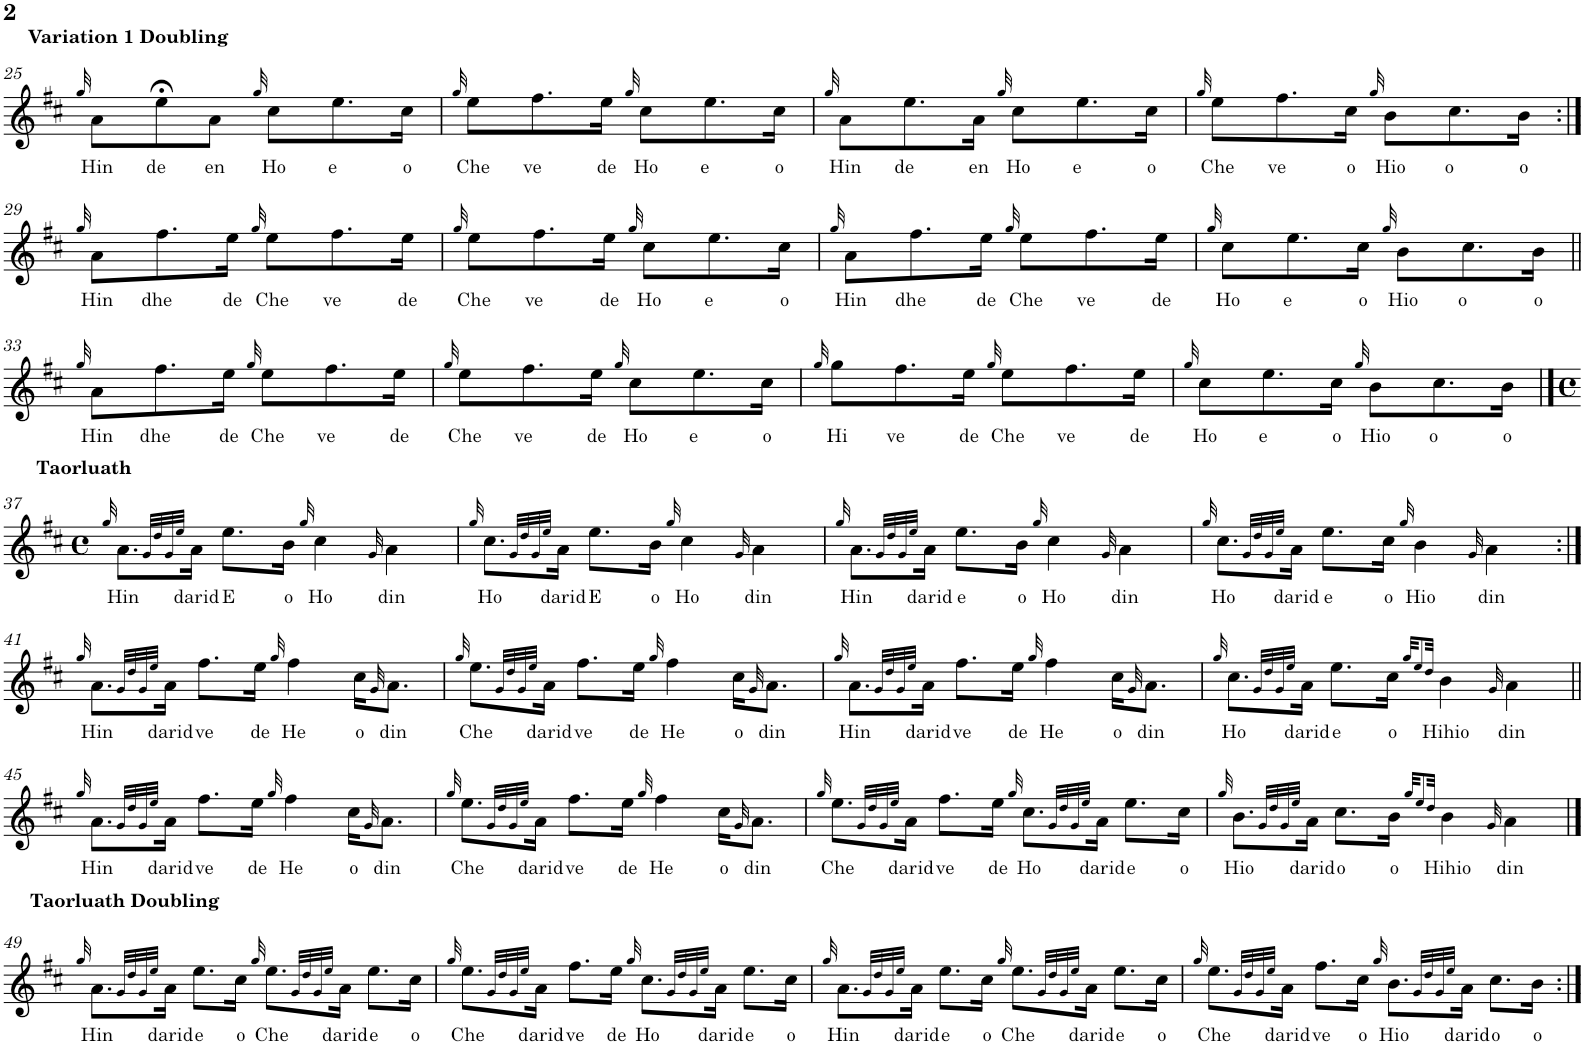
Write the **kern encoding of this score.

**kern	**text
*part1	*part1
*staff1	*staff1
*I"Piano	*
*I'Pno.	*
!!LO:PB:g=z
*clefG2	*
*k[f#c#]	*
*M6/8	*
=25	=25
32qgg/	.
!LO:TX:a:B:t=Variation 1 Doubling	!
!	!LO:LY:b
8a\L	Hin
!	!LO:LY:b
8cc#;<\	de
!	!LO:LY:b
8a\J	en
32qgg/	.
!	!LO:LY:b
8cc#\L	Ho
!	!LO:LY:b
8.cc#\	e
!	!LO:LY:b
16cc#\Jk	o
=26	=26
32qgg/	.
!	!LO:LY:b
8ee\L	Che
!	!LO:LY:b
8.dd\	ve
!	!LO:LY:b
16ee\Jk	de
32qgg/	.
!	!LO:LY:b
8cc#\L	Ho
!	!LO:LY:b
8.cc#\	e
!	!LO:LY:b
16cc#\Jk	o
=27	=27
32qgg/	.
!	!LO:LY:b
8a\L	Hin
!	!LO:LY:b
8.cc#\	de
!	!LO:LY:b
16a\Jk	en
32qgg/	.
!	!LO:LY:b
8cc#\L	Ho
!	!LO:LY:b
8.cc#\	e
!	!LO:LY:b
16cc#\Jk	o
=28	=28
32qgg/	.
!	!LO:LY:b
8ee\L	Che
!	!LO:LY:b
8.dd\	ve
!	!LO:LY:b
16cc#\Jk	o
32qgg/	.
!	!LO:LY:b
8b\L	Hio
!	!LO:LY:b
8.a\	o
!	!LO:LY:b
16b\Jk	o
!!LO:LB:g=z
=29:|!	=29:|!
32qgg/	.
!	!LO:LY:b
8a\L	Hin
!	!LO:LY:b
8.dd\	dhe
!	!LO:LY:b
16ee\Jk	de
32qgg/	.
!	!LO:LY:b
8ee\L	Che
!	!LO:LY:b
8.dd\	ve
!	!LO:LY:b
16ee\Jk	de
=30	=30
32qgg/	.
!	!LO:LY:b
8ee\L	Che
!	!LO:LY:b
8.dd\	ve
!	!LO:LY:b
16ee\Jk	de
32qgg/	.
!	!LO:LY:b
8cc#\L	Ho
!	!LO:LY:b
8.cc#\	e
!	!LO:LY:b
16cc#\Jk	o
=31	=31
32qgg/	.
!	!LO:LY:b
8a\L	Hin
!	!LO:LY:b
8.dd\	dhe
!	!LO:LY:b
16ee\Jk	de
32qgg/	.
!	!LO:LY:b
8ee\L	Che
!	!LO:LY:b
8.dd\	ve
!	!LO:LY:b
16ee\Jk	de
=32	=32
32qgg/	.
!	!LO:LY:b
8cc#\L	Ho
!	!LO:LY:b
8.cc#\	e
!	!LO:LY:b
16cc#\Jk	o
32qgg/	.
!	!LO:LY:b
8b\L	Hio
!	!LO:LY:b
8.a\	o
!	!LO:LY:b
16b\Jk	o
!!LO:LB:g=z
=33||	=33||
32qgg/	.
!	!LO:LY:b
8a\L	Hin
!	!LO:LY:b
8.dd\	dhe
!	!LO:LY:b
16ee\Jk	de
32qgg/	.
!	!LO:LY:b
8ee\L	Che
!	!LO:LY:b
8.dd\	ve
!	!LO:LY:b
16ee\Jk	de
=34	=34
32qgg/	.
!	!LO:LY:b
8ee\L	Che
!	!LO:LY:b
8.dd\	ve
!	!LO:LY:b
16ee\Jk	de
32qgg/	.
!	!LO:LY:b
8cc#\L	Ho
!	!LO:LY:b
8.cc#\	e
!	!LO:LY:b
16cc#\Jk	o
=35	=35
32qgg/	.
!	!LO:LY:b
8gg\L	Hi
!	!LO:LY:b
8.dd\	ve
!	!LO:LY:b
16ee\Jk	de
32qgg/	.
!	!LO:LY:b
8ee\L	Che
!	!LO:LY:b
8.dd\	ve
!	!LO:LY:b
16ee\Jk	de
=36	=36
32qgg/	.
!	!LO:LY:b
8cc#\L	Ho
!	!LO:LY:b
8.cc#\	e
!	!LO:LY:b
16cc#\Jk	o
32qgg/	.
!	!LO:LY:b
8b\L	Hio
!	!LO:LY:b
8.a\	o
!	!LO:LY:b
16b\Jk	o
!!LO:LB:g=z
==37	==37
*M4/4	*
*met(c)	*
32qgg/	.
!LO:TX:a:B:t=Taorluath	!
!	!LO:LY:b
8.a\L	Hin
32qg/LLL	.
32qdd/	.
32qg/	.
32qee/JJJ	.
!	!LO:LY:b
16a\Jk	darid
!	!LO:LY:b
8.ee\L	E
!	!LO:LY:b
16b\Jk	o
32qgg/	.
!	!LO:LY:b
4cc#\	Ho
32qg/	.
!	!LO:LY:b
4a\	din
=38	=38
32qgg/	.
!	!LO:LY:b
8.cc#\L	Ho
32qg/LLL	.
32qdd/	.
32qg/	.
32qee/JJJ	.
!	!LO:LY:b
16a\Jk	darid
!	!LO:LY:b
8.ee\L	E
!	!LO:LY:b
16b\Jk	o
32qgg/	.
!	!LO:LY:b
4cc#\	Ho
32qg/	.
!	!LO:LY:b
4a\	din
=39	=39
32qgg/	.
!	!LO:LY:b
8.a\L	Hin
32qg/LLL	.
32qdd/	.
32qg/	.
32qee/JJJ	.
!	!LO:LY:b
16a\Jk	darid
!	!LO:LY:b
8.ee\L	e
!	!LO:LY:b
16b\Jk	o
32qgg/	.
!	!LO:LY:b
4cc#\	Ho
32qg/	.
!	!LO:LY:b
4a\	din
=40	=40
32qgg/	.
!	!LO:LY:b
8.cc#\L	Ho
32qg/LLL	.
32qdd/	.
32qg/	.
32qee/JJJ	.
!	!LO:LY:b
16a\Jk	darid
!	!LO:LY:b
8.ee\L	e
!	!LO:LY:b
16cc#\Jk	o
32qgg/	.
!	!LO:LY:b
4b\	Hio
32qg/	.
!	!LO:LY:b
4a\	din
!!LO:LB:g=z
=41:|!	=41:|!
32qgg/	.
!	!LO:LY:b
8.a\L	Hin
32qg/LLL	.
32qdd/	.
32qg/	.
32qee/JJJ	.
!	!LO:LY:b
16a\Jk	darid
!	!LO:LY:b
8.ff#\L	ve
!	!LO:LY:b
16ee\Jk	de
32qgg/	.
!	!LO:LY:b
4ff#\	He
!	!LO:LY:b
16cc#\KL	o
32qg/	.
!	!LO:LY:b
8.a\J	din
=42	=42
32qgg/	.
!	!LO:LY:b
8.ee\L	Che
32qg/LLL	.
32qdd/	.
32qg/	.
32qee/JJJ	.
!	!LO:LY:b
16a\Jk	darid
!	!LO:LY:b
8.ff#\L	ve
!	!LO:LY:b
16ee\Jk	de
32qgg/	.
!	!LO:LY:b
4ff#\	He
!	!LO:LY:b
16cc#\KL	o
32qg/	.
!	!LO:LY:b
8.a\J	din
=43	=43
32qgg/	.
!	!LO:LY:b
8.a\L	Hin
32qg/LLL	.
32qdd/	.
32qg/	.
32qee/JJJ	.
!	!LO:LY:b
16a\Jk	darid
!	!LO:LY:b
8.ff#\L	ve
!	!LO:LY:b
16ee\Jk	de
32qgg/	.
!	!LO:LY:b
4ff#\	He
!	!LO:LY:b
16cc#\KL	o
32qg/	.
!	!LO:LY:b
8.a\J	din
=44	=44
32qgg/	.
!	!LO:LY:b
8.cc#\L	Ho
32qg/LLL	.
32qdd/	.
32qg/	.
32qee/JJJ	.
!	!LO:LY:b
16a\Jk	darid
!	!LO:LY:b
8.ee\L	e
!	!LO:LY:b
16cc#\Jk	o
32qgg/KKL	.
8qee/	.
32qdd/Jkk	.
!	!LO:LY:b
4b\	Hihio
32qg/	.
!	!LO:LY:b
4a\	din
!!LO:LB:g=z
=45||	=45||
32qgg/	.
!	!LO:LY:b
8.a\L	Hin
32qg/LLL	.
32qdd/	.
32qg/	.
32qee/JJJ	.
!	!LO:LY:b
16a\Jk	darid
!	!LO:LY:b
8.ff#\L	ve
!	!LO:LY:b
16ee\Jk	de
32qgg/	.
!	!LO:LY:b
4ff#\	He
!	!LO:LY:b
16cc#\KL	o
32qg/	.
!	!LO:LY:b
8.a\J	din
=46	=46
32qgg/	.
!	!LO:LY:b
8.ee\L	Che
32qg/LLL	.
32qdd/	.
32qg/	.
32qee/JJJ	.
!	!LO:LY:b
16a\Jk	darid
!	!LO:LY:b
8.ff#\L	ve
!	!LO:LY:b
16ee\Jk	de
32qgg/	.
!	!LO:LY:b
4ff#\	He
!	!LO:LY:b
16cc#\KL	o
32qg/	.
!	!LO:LY:b
8.a\J	din
=47	=47
32qgg/	.
!	!LO:LY:b
8.ee\L	Che
32qg/LLL	.
32qdd/	.
32qg/	.
32qee/JJJ	.
!	!LO:LY:b
16a\Jk	darid
!	!LO:LY:b
8.ff#\L	ve
!	!LO:LY:b
16ee\Jk	de
32qgg/	.
!	!LO:LY:b
8.cc#\L	Ho
32qg/LLL	.
32qdd/	.
32qg/	.
32qee/JJJ	.
!	!LO:LY:b
16a\Jk	darid
!	!LO:LY:b
8.ee\L	e
!	!LO:LY:b
16cc#\Jk	o
=48	=48
32qgg/	.
!	!LO:LY:b
8.b\L	Hio
32qg/LLL	.
32qdd/	.
32qg/	.
32qee/JJJ	.
!	!LO:LY:b
16a\Jk	darid
!	!LO:LY:b
8.cc#\L	o
!	!LO:LY:b
16b\Jk	o
32qgg/KKL	.
8qee/	.
32qdd/Jkk	.
!	!LO:LY:b
4b\	Hihio
32qg/	.
!	!LO:LY:b
4a\	din
!!LO:LB:g=z
==49	==49
32qgg/	.
!LO:TX:a:B:t=Taorluath Doubling	!
!	!LO:LY:b
8.a\L	Hin
32qg/LLL	.
32qdd/	.
32qg/	.
32qee/JJJ	.
!	!LO:LY:b
16a\Jk	darid
!	!LO:LY:b
8.ee\L	e
!	!LO:LY:b
16cc#\Jk	o
32qgg/	.
!	!LO:LY:b
8.ee\L	Che
32qg/LLL	.
32qdd/	.
32qg/	.
32qee/JJJ	.
!	!LO:LY:b
16a\Jk	darid
!	!LO:LY:b
8.ee\L	e
!	!LO:LY:b
16cc#\Jk	o
=50	=50
32qgg/	.
!	!LO:LY:b
8.ee\L	Che
32qg/LLL	.
32qdd/	.
32qg/	.
32qee/JJJ	.
!	!LO:LY:b
16a\Jk	darid
!	!LO:LY:b
8.ff#\L	ve
!	!LO:LY:b
16ee\Jk	de
32qgg/	.
!	!LO:LY:b
8.cc#\L	Ho
32qg/LLL	.
32qdd/	.
32qg/	.
32qee/JJJ	.
!	!LO:LY:b
16a\Jk	darid
!	!LO:LY:b
8.ee\L	e
!	!LO:LY:b
16cc#\Jk	o
=51	=51
32qgg/	.
!	!LO:LY:b
8.a\L	Hin
32qg/LLL	.
32qdd/	.
32qg/	.
32qee/JJJ	.
!	!LO:LY:b
16a\Jk	darid
!	!LO:LY:b
8.ee\L	e
!	!LO:LY:b
16cc#\Jk	o
32qgg/	.
!	!LO:LY:b
8.ee\L	Che
32qg/LLL	.
32qdd/	.
32qg/	.
32qee/JJJ	.
!	!LO:LY:b
16a\Jk	darid
!	!LO:LY:b
8.ee\L	e
!	!LO:LY:b
16cc#\Jk	o
=52	=52
32qgg/	.
!	!LO:LY:b
8.ee\L	Che
32qg/LLL	.
32qdd/	.
32qg/	.
32qee/JJJ	.
!	!LO:LY:b
16a\Jk	darid
!	!LO:LY:b
8.ff#\L	ve
!	!LO:LY:b
16cc#\Jk	o
32qgg/	.
!	!LO:LY:b
8.b\L	Hio
32qg/LLL	.
32qdd/	.
32qg/	.
32qee/JJJ	.
!	!LO:LY:b
16a\Jk	darid
!	!LO:LY:b
8.cc#\L	o
!	!LO:LY:b
16b\Jk	o
=:|!	=:|!
*-	*-
